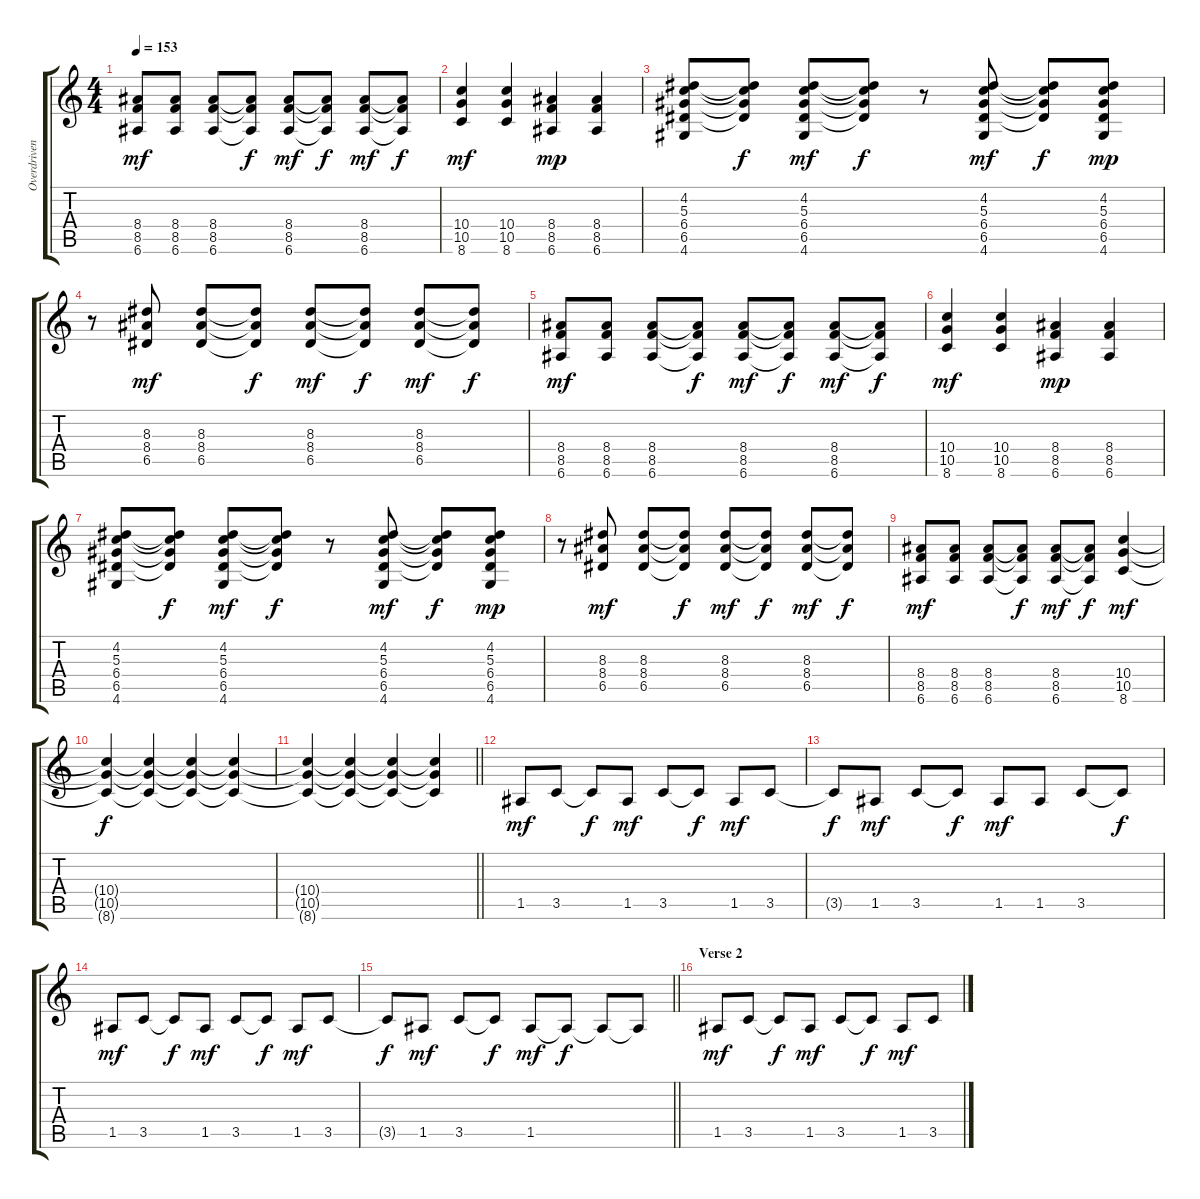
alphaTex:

\track ("Overdriven Guitar" "Overdriven") {instrument overdrivenguitar}
\staff {score tabs}
\tuning (E4 B3 G3 D3 A2 E2) {hide}
\ts (4 4)
\tempo 153
\clef g2
\ks c
(8.4 8.5 6.6).8{dy mf} (8.4 8.5 6.6).8 (8.4 8.5 6.6).8 (8.4{t} 8.5{t} 6.6{t}).8{dy f} (8.4 8.5 6.6).8{dy mf} (8.4{t} 8.5{t} 6.6{t}).8{dy f} (8.4 8.5 6.6).8{dy mf} (8.4{t} 8.5{t} 6.6{t}).8{dy f} |
(10.4 10.5 8.6).4{dy mf} (10.4 10.5 8.6).4 (8.4 8.5 6.6).4{dy mp} (8.4 8.5 6.6).4 |
(4.2 5.3 6.4 6.5 4.6).8 (4.2{t} 5.3{t} 6.4{t} 6.5{t}).8{dy f} (4.2 5.3 6.4 6.5 4.6).8{dy mf} (4.2{t} 5.3{t} 6.4{t} 6.5{t}).8{dy f} r.8 (4.2 5.3 6.4 6.5 4.6).8{dy mf} (4.2{t} 5.3{t} 6.4{t} 6.5{t}).8{dy f} (4.2 5.3 6.4 6.5 4.6).8{dy mp} |
r.8 (8.3 8.4 6.5).8{dy mf} (8.3 8.4 6.5).8 (8.3{t} 8.4{t} 6.5{t}).8{dy f} (8.3 8.4 6.5).8{dy mf} (8.3{t} 8.4{t} 6.5{t}).8{dy f} (8.3 8.4 6.5).8{dy mf} (8.3{t} 8.4{t} 6.5{t}).8{dy f} |
(8.4 8.5 6.6).8{dy mf} (8.4 8.5 6.6).8 (8.4 8.5 6.6).8 (8.4{t} 8.5{t} 6.6{t}).8{dy f} (8.4 8.5 6.6).8{dy mf} (8.4{t} 8.5{t} 6.6{t}).8{dy f} (8.4 8.5 6.6).8{dy mf} (8.4{t} 8.5{t} 6.6{t}).8{dy f} |
(10.4 10.5 8.6).4{dy mf} (10.4 10.5 8.6).4 (8.4 8.5 6.6).4{dy mp} (8.4 8.5 6.6).4 |
(4.2 5.3 6.4 6.5 4.6).8 (4.2{t} 5.3{t} 6.4{t} 6.5{t}).8{dy f} (4.2 5.3 6.4 6.5 4.6).8{dy mf} (4.2{t} 5.3{t} 6.4{t} 6.5{t}).8{dy f} r.8 (4.2 5.3 6.4 6.5 4.6).8{dy mf} (4.2{t} 5.3{t} 6.4{t} 6.5{t}).8{dy f} (4.2 5.3 6.4 6.5 4.6).8{dy mp} |
r.8 (8.3 8.4 6.5).8{dy mf} (8.3 8.4 6.5).8 (8.3{t} 8.4{t} 6.5{t}).8{dy f} (8.3 8.4 6.5).8{dy mf} (8.3{t} 8.4{t} 6.5{t}).8{dy f} (8.3 8.4 6.5).8{dy mf} (8.3{t} 8.4{t} 6.5{t}).8{dy f} |
(8.4 8.5 6.6).8{dy mf} (8.4 8.5 6.6).8 (8.4 8.5 6.6).8 (8.4{t} 8.5{t} 6.6{t}).8{dy f} (8.4 8.5 6.6).8{dy mf} (8.4{t} 8.5{t} 6.6{t}).8{dy f} (10.4 10.5 8.6).4{dy mf} |
(10.4{t} 10.5{t} 8.6{t}).4{dy f} (10.4{t} 10.5{t} 8.6{t}).4 (10.4{t} 10.5{t} 8.6{t}).4 (10.4{t} 10.5{t} 8.6{t}).4 |
\barLineRight lightlight
(10.4{t} 10.5{t} 8.6{t}).4 (10.4{t} 10.5{t} 8.6{t}).4 (10.4{t} 10.5{t} 8.6{t}).4 (10.4{t} 10.5{t} 8.6{t}).4 |
1.5.8{dy mf} 3.5.8 3.5{t}.8{dy f} 1.5.8{dy mf} 3.5.8 3.5{t}.8{dy f} 1.5.8{dy mf} 3.5.8 |
3.5{t}.8{dy f} 1.5.8{dy mf} 3.5.8 3.5{t}.8{dy f} 1.5.8{dy mf} 1.5.8 3.5.8 3.5{t}.8{dy f} |
1.5.8{dy mf} 3.5.8 3.5{t}.8{dy f} 1.5.8{dy mf} 3.5.8 3.5{t}.8{dy f} 1.5.8{dy mf} 3.5.8 |
\barLineRight lightlight
3.5{t}.8{dy f} 1.5.8{dy mf} 3.5.8 3.5{t}.8{dy f} 1.5.8{dy mf} 1.5{t}.8{dy f} 1.5{t}.8 1.5{t}.8 |
\section ("" "Verse 2")
1.5.8{dy mf} 3.5.8 3.5{t}.8{dy f} 1.5.8{dy mf} 3.5.8 3.5{t}.8{dy f} 1.5.8{dy mf} 3.5.8
